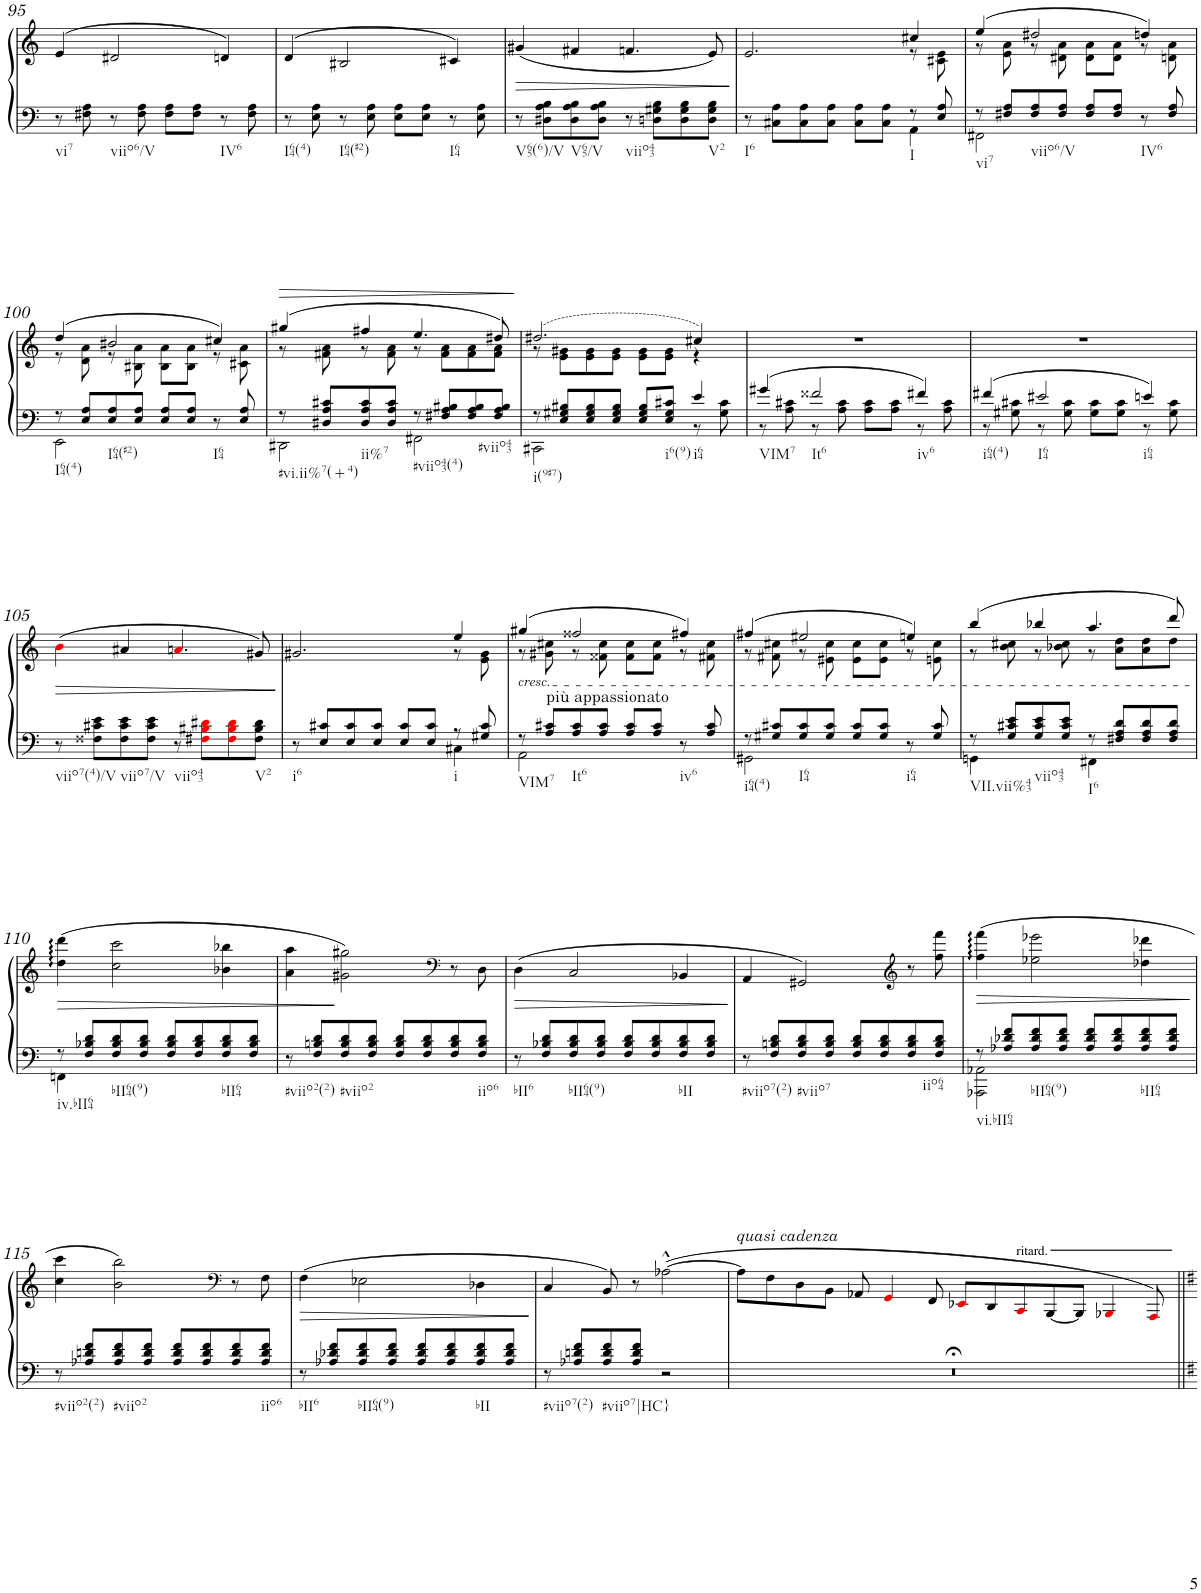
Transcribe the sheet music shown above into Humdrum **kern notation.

**kern	**kern	**dynam
*part1	*part1	*part1
*staff2	*staff1	*staff1/2
*I"Piano	*	*
*I'Pno.	*	*
!!LO:PB:g=z
*clefG2	*clefG2	*
*k[]	*k[]	*
*M4/4	*M4/4	*
*met(c)	*met(c)	*
=95	=95	=95
8r	(>4e/	.
8F#X\ 8A\	.	.
8r	2d#X/	.
8F#\ 8A\	.	.
8F#\ 8A\L	.	.
8F#\ 8A\J	.	.
8r	4dn/)	.
8F#\ 8A\	.	.
=96	=96	=96
8r	(>4d/	.
8E\ 8A\	.	.
8r	2B#X/	.
8E\ 8A\	.	.
8E\ 8A\L	.	.
8E\ 8A\J	.	.
8r	4c#X/)	.
8E\ 8A\	.	.
=97	=97	=97
!	!	!LO:HP:b
8r	(4g#X/	>
8D#X\ 8A\ 8B\L	.	.
8D#\ 8A\ 8B\	4f#X/	.
8D#\ 8A\ 8B\J	.	.
8r	4.fn/	.
8Dn\ 8G#X\ 8B\L	.	.
8D\ 8G#\ 8B\	.	.
8D\ 8G#\ 8B\J	8e/)	.
.	.	]
=98	=98	=98
*^	*^	*
8r	2ryy	2.e/	2.ryy	.
8C#X\ 8A\L	.	.	.	.
8C#\ 8A\	.	.	.	.
8C#\ 8A\J	.	.	.	.
8C#\ 8A\L	4ryy	.	.	.
8C#\ 8A\J	.	.	.	.
8r	4AA\	4cc#X/	8r	.
8E/ 8A/	.	.	8c#X\ 8e\	.
=99	=99	=99	=99	=99
8r	2FF#X\	(4ee/	8r	.
8F#X/ 8A/L	.	.	8e\ 8a\	.
8F#/ 8A/	.	2dd#X/	8r	.
8F#/ 8A/J	.	.	8d#X\ 8a\	.
8F#/ 8A/L	2ryy	.	8d#\ 8a\L	.
8F#/ 8A/J	.	.	8d#\ 8a\J	.
8r	.	4ddn/)	8r	.
8F#/ 8A/	.	.	8dn\ 8a\	.
!!LO:LB:g=z	!!
=100	=100	=100	=100	=100
8r	2EE\	(4dd/	8r	.
8E/ 8A/L	.	.	8d\ 8a\	.
8E/ 8A/	.	2b#X/	8r	.
8E/ 8A/J	.	.	8B#X\ 8a\	.
8E/ 8A/L	2ryy	.	8B#\ 8a\L	.
8E/ 8A/J	.	.	8B#\ 8a\J	.
8r	.	4cc#X/)	8r	.
8E/ 8A/	.	.	8c#X\ 8a\	.
=101	=101	=101	=101	=101
!	!	!	!	!LO:HP:b
8r	2DD#X\	(4gg#X/	8r	>
8D#X/ 8A/ 8c#X/L	.	.	8f#X\ 8a\	.
8D#/ 8A/ 8c#/	.	4ff#X/	8r	.
8D#/ 8A/ 8c#/J	.	.	8f#\ 8a\	.
8r	2FF#X\	4.ee/	8r	.
8F#X/ 8A/ 8B#X/L	.	.	8f#\ 8a\L	.
8F#/ 8A/ 8B#/	.	.	8f#\ 8a\	.
8F#/ 8A/ 8B#/J	.	8dd#X/)	8f#\ 8a\J	.
*v	*v	*	*	*
*	*v	*v	*
.	.	]
=102	=102	=102
*^	*^	*
8r	2CC#X\	(2.dd#X/	8r	.
8E/ 8G#X/ 8B#X/L	.	.	8e\ 8g#X\L	.
8E/ 8G#/ 8B#/	.	.	8e\ 8g#\	.
8E/ 8G#/ 8B#/J	.	.	8e\ 8g#\J	.
8E/ 8G#/ 8B#/L	4ryy	.	8e\ 8g#\L	.
8E/ 8G#/ 8c#X/J	.	.	8e\ 8g#\J	.
4e/	8r	4cc#X/)	4r	.
.	8G#\ 8c#\	.	.	.
*	*	*v	*v	*
=103	=103	=103	=103
4g#X/	8r	1r	.
.	8A\ 8c#X\	.	.
2f##X/	8r	.	.
.	8A\ 8c#\	.	.
.	8A\ 8c#\L	.	.
.	8A\ 8c#\J	.	.
4f#X/	8r	.	.
.	8A\ 8c#\	.	.
=104	=104	=104	=104
4f#X/	8r	1r	.
.	8G#X\ 8c#X\	.	.
2e#X/	8r	.	.
.	8G#\ 8c#\	.	.
.	8G#\ 8c#\L	.	.
.	8G#\ 8c#\J	.	.
4en/	8r	.	.
.	8G#\ 8c#\	.	.
!!LO:LB:g=z
=105	=105	=105	=105
!	!	!	!LO:HP:b
*v	*v	*	*
8r	(4bi\	>
8F##X\ 8c#X\ 8e\L	.	.
8F##\ 8c#\ 8e\	4a#X/	.
8F##\ 8c#\ 8e\J	.	.
8r	4.ani/	.
8F#Xi\ 8B#Xi\ 8d#Xi\L	.	.
8F#i\ 8B#i\ 8d#i\	.	.
8F#\ 8B#\ 8d#\J	8g#X/)	.
.	.	]
=106	=106	=106
*^	*^	*
8r	2.ryy	2.g#X/	2.ryy	.
8E/ 8c#X/L	.	.	.	.
8E/ 8c#/	.	.	.	.
8E/ 8c#/J	.	.	.	.
8E/ 8c#/L	.	.	.	.
8E/ 8c#/J	.	.	.	.
8r	4C#X\	4ee/	8r	.
8G#X/ 8c#/	.	.	8e\ 8g#\	.
=107	=107	=107	=107	=107
!	!	!LO:TX:b:i:t=cresc.	!	!
8r	2AA\	(4gg#X/	8r	.
!LO:TX:a:t=più appassionato	!	!	!	!
8A/ 8c#X/L	.	.	8g#X\ 8cc#X\	.
8A/ 8c#/	.	2ff##X/	8r	.
8A/ 8c#/J	.	.	8f##X\ 8cc#\	.
8A/ 8c#/L	2ryy	.	8f##\ 8cc#\L	.
8A/ 8c#/J	.	.	8f##\ 8cc#\J	.
8r	.	4ff#X/)	8r	.
8A/ 8c#/	.	.	8f#X\ 8cc#\	.
=108	=108	=108	=108	=108
8r	2GG#X\	(4ff#X/	8r	.
8G#X/ 8c#X/L	.	.	8f#X\ 8cc#X\	.
8G#/ 8c#/	.	2ee#X/	8r	.
8G#/ 8c#/J	.	.	8e#X\ 8cc#\	.
8G#/ 8c#/L	2ryy	.	8e#\ 8cc#\L	.
8G#/ 8c#/J	.	.	8e#\ 8cc#\J	.
8r	.	4een/)	8r	.
8G#/ 8c#/	.	.	8en\ 8cc#\	.
=109	=109	=109	=109	=109
8r	4GGn\	(4bb/	8r	.
8G/ 8c#X/ 8e/L	.	.	8b\ 8cc#X\	.
8G/ 8c#/ 8e/	4ryy	4bb-X/	8r	.
8G/ 8c#/ 8e/J	.	.	8b-X\ 8cc#\	.
8r	4FF#X\	4.aa/	8r	.
8F#X/ 8A/ 8d/L	.	.	8a\ 8dd\L	.
8F#/ 8A/ 8d/	4ryy	.	8a\ 8dd\	.
8F#/ 8A/ 8d/J	.	8ddd/)	8dd\J	.
!!LO:LB:g=z
=110	=110	=110	=110	=110
!	!	!	!	!LO:HP:b
*	*	*v	*v	*
8r	4FFn\	(4dd\ 4ddd\	>
8F/ 8B-X/ 8d/L	.	.	.
8F/ 8B-/ 8d/	4ryy	2cc\ 2ccc\	.
8F/ 8B-/ 8d/J	.	.	.
8F/ 8B-/ 8d/L	2ryy	.	.
8F/ 8B-/ 8d/	.	.	.
8F/ 8B-/ 8d/	.	4b-X\ 4bb-X\	.
8F/ 8B-/ 8d/J	.	.	.
*v	*v	*	*
=111	=111	=111
8r	4a\ 4aa\	.
8F/ 8Bn/ 8d/L	.	.
8F/ 8B/ 8d/	2g#X\ 2gg#X\)	]
8F/ 8B/ 8d/J	.	.
8F/ 8B/ 8d/L	.	.
8F/ 8B/ 8d/	.	.
*	*clefF4	*
8F/ 8B/ 8d/	8r	.
8F/ 8B/ 8d/J	8D\	.
=112	=112	=112
!	!	!LO:HP:b
8r	(4D\	>
8F/ 8B-X/ 8d/L	.	.
8F/ 8B-/ 8d/	2C/	.
8F/ 8B-/ 8d/J	.	.
8F/ 8B-/ 8d/L	.	.
8F/ 8B-/ 8d/	.	.
8F/ 8B-/ 8d/	4BB-X/	.
8F/ 8B-/ 8d/J	.	.
.	.	]
=113	=113	=113
8r	4AA/	.
8F/ 8Bn/ 8d/L	.	.
8F/ 8B/ 8d/	2GG#X/)	.
8F/ 8B/ 8d/J	.	.
8F/ 8B/ 8d/L	.	.
8F/ 8B/ 8d/	.	.
*	*clefG2	*
8F/ 8B/ 8d/	8r	.
8F/ 8B/ 8d/J	8ff\ 8fff\	.
=114	=114	=114
*^	*	*
!	!	!	!LO:HP:b
8r	2AAA-X\ 2AA-X\	(4ff\ 4fff\	>
8A-X/ 8d-X/ 8f/L	.	.	.
8A-/ 8d-/ 8f/	.	2ee-X\ 2eee-X\	.
8A-/ 8d-/ 8f/J	.	.	.
8A-/ 8d-/ 8f/L	2ryy	.	.
8A-/ 8d-/ 8f/	.	.	.
8A-/ 8d-/ 8f/	.	4dd-X\ 4ddd-X\	.
8A-/ 8d-/ 8f/J	.	.	.
*v	*v	*	*
.	.	]
!!LO:LB:g=z
=115	=115	=115
8r	4cc\ 4ccc\	.
8A-X/ 8dn/ 8f/L	.	.
8A-/ 8d/ 8f/	2b\ 2bb\)	.
8A-/ 8d/ 8f/J	.	.
8A-/ 8d/ 8f/L	.	.
8A-/ 8d/ 8f/	.	.
*	*clefF4	*
8A-/ 8d/ 8f/	8r	.
8A-/ 8d/ 8f/J	8F\	.
=116	=116	=116
!	!	!LO:HP:b
8r	(4F\	>
8A-X/ 8d-X/ 8f/L	.	.
8A-/ 8d-/ 8f/	2E-X\	.
8A-/ 8d-/ 8f/J	.	.
8A-/ 8d-/ 8f/L	.	.
8A-/ 8d-/ 8f/	.	.
8A-/ 8d-/ 8f/	4D-X\	.
8A-/ 8d-/ 8f/J	.	.
.	.	]
=117	=117	=117
8r	4C/	.
8A-X/ 8dn/ 8f/L	.	.
8A-/ 8d/ 8f/	8BB/)	.
8A-/ 8d/ 8f/J	8r	.
2r	(>[2A-X^^\	.
=118	=118	=118
!	!LO:TX:a:i:t=quasi cadenza	!
1r;<	8A-\L]	.
.	8F\	.
.	8D\	.
.	8BB\J	.
.	8AA-X/	.
.	4GGi/	.
.	8FF/	.
1ryy	8EE-Xi/L	.
.	8DD/	.
!	!LO:TX:a:t=ritard.	!
.	8CCi/	.
.	[8BBB/	.
.	8BBB/J]	.
.	4BBB-Xi/	.
.	8AAAi/)	.
=||	=||	=||
*-	*-	*-
